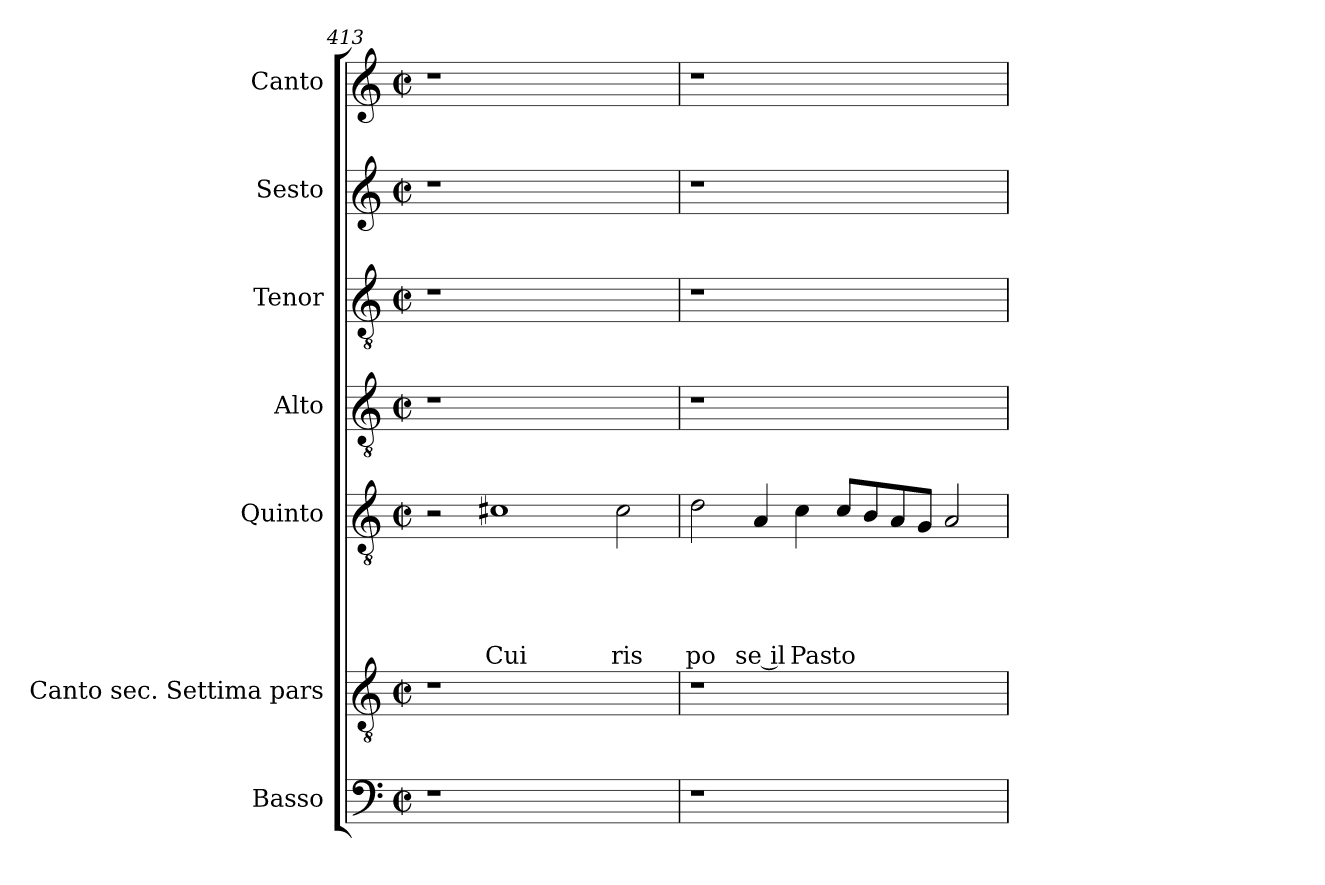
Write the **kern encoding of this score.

**kern	**kern	**kern	**text	**text	**text	**text	**text	**kern	**kern	**kern	**kern
*part7	*part6	*part5	*part5	*part5	*part5	*part5	*part5	*part4	*part3	*part2	*part1
*staff7	*staff6	*staff5	*staff5	*staff5	*staff5	*staff5	*staff5	*staff4	*staff3	*staff2	*staff1
*I"Basso	*I"Canto sec. Settima pars	*I"Quinto	*	*	*	*	*	*I"Alto	*I"Tenor	*I"Sesto	*I"Canto
*	*	*I'Quinto	*	*	*	*	*	*I'Alto	*I'Tenor	*I'Sesto	*I'Canto
*clefF4	*clefGv2	*clefGv2	*	*	*	*	*	*clefGv2	*clefGv2	*clefG2	*clefG2
*k[]	*k[]	*k[]	*	*	*	*	*	*k[]	*k[]	*k[]	*k[]
*C:	*C:	*C:	*	*	*	*	*	*C:	*C:	*C:	*C:
*M2/2	*M2/2	*M2/2	*	*	*	*	*	*M2/2	*M2/2	*M2/2	*M2/2
*met(c|)	*met(c|)	*met(c|)	*	*	*	*	*	*met(c|)	*met(c|)	*met(c|)	*met(c|)
=413	=413	=413	=413	=413	=413	=413	=413	=413	=413	=413	=413
1r	1r	2r	.	.	.	.	.	1r	1r	1r	1r
!	!	!	!	!	!	!	!LO:LY:b	!	!	!	!
.	.	1c#X	.	.	.	.	Cui	.	.	.	.
1ryy	1ryy	.	.	.	.	.	.	1ryy	1ryy	1ryy	1ryy
!	!	!	!	!	!	!	!LO:LY:b	!	!	!	!
.	.	2c#\	.	.	.	.	ris	.	.	.	.
!!LO:LB:g=z
=414	=414	=414	=414	=414	=414	=414	=414	=414	=414	=414	=414
!	!	!	!	!	!	!	!LO:LY:b	!	!	!	!
1r	1r	2d\	.	.	.	.	po	1r	1r	1r	1r
!	!	!	!	!	!	!	!LO:LY:b:rj	!	!	!	!
.	.	4A/	.	.	.	.	se il	.	.	.	.
!	!	!	!	!	!	!	!LO:LY:b	!	!	!	!
.	.	4c\	.	.	.	.	Pas	.	.	.	.
!	!	!	!	!	!	!	!LO:LY:b	!	!	!	!
1ryy	1ryy	8c/L	.	.	.	.	to	1ryy	1ryy	1ryy	1ryy
.	.	8B/	.	.	.	.	.	.	.	.	.
.	.	8A/	.	.	.	.	.	.	.	.	.
.	.	8G/J	.	.	.	.	.	.	.	.	.
.	.	2A/	.	.	.	.	.	.	.	.	.
=	=	=	=	=	=	=	=	=	=	=	=
*-	*-	*-	*-	*-	*-	*-	*-	*-	*-	*-	*-
